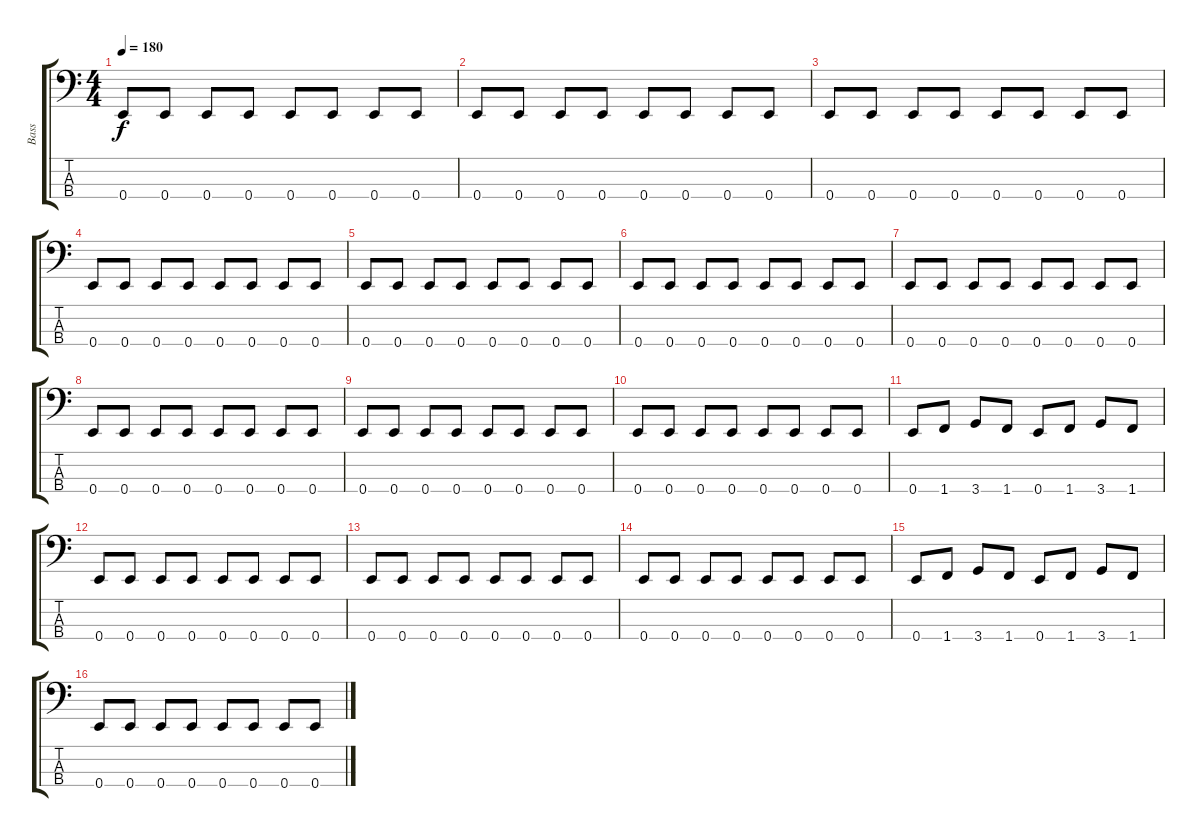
\track ("Bass" "Bass") {instrument electricbassfinger}
\staff {score tabs}
\tuning (G2 D2 A1 E1) {hide}
\ts (4 4)
\tempo 180
\clef f4
\ks c
0.4.8{dy f} 0.4.8 0.4.8 0.4.8 0.4.8 0.4.8 0.4.8 0.4.8 |
0.4.8 0.4.8 0.4.8 0.4.8 0.4.8 0.4.8 0.4.8 0.4.8 |
0.4.8 0.4.8 0.4.8 0.4.8 0.4.8 0.4.8 0.4.8 0.4.8 |
0.4.8 0.4.8 0.4.8 0.4.8 0.4.8 0.4.8 0.4.8 0.4.8 |
0.4.8 0.4.8 0.4.8 0.4.8 0.4.8 0.4.8 0.4.8 0.4.8 |
0.4.8 0.4.8 0.4.8 0.4.8 0.4.8 0.4.8 0.4.8 0.4.8 |
0.4.8 0.4.8 0.4.8 0.4.8 0.4.8 0.4.8 0.4.8 0.4.8 |
0.4.8 0.4.8 0.4.8 0.4.8 0.4.8 0.4.8 0.4.8 0.4.8 |
0.4.8 0.4.8 0.4.8 0.4.8 0.4.8 0.4.8 0.4.8 0.4.8 |
0.4.8 0.4.8 0.4.8 0.4.8 0.4.8 0.4.8 0.4.8 0.4.8 |
0.4.8 1.4.8 3.4.8 1.4.8 0.4.8 1.4.8 3.4.8 1.4.8 |
0.4.8 0.4.8 0.4.8 0.4.8 0.4.8 0.4.8 0.4.8 0.4.8 |
0.4.8 0.4.8 0.4.8 0.4.8 0.4.8 0.4.8 0.4.8 0.4.8 |
0.4.8 0.4.8 0.4.8 0.4.8 0.4.8 0.4.8 0.4.8 0.4.8 |
0.4.8 1.4.8 3.4.8 1.4.8 0.4.8 1.4.8 3.4.8 1.4.8 |
0.4.8 0.4.8 0.4.8 0.4.8 0.4.8 0.4.8 0.4.8 0.4.8
